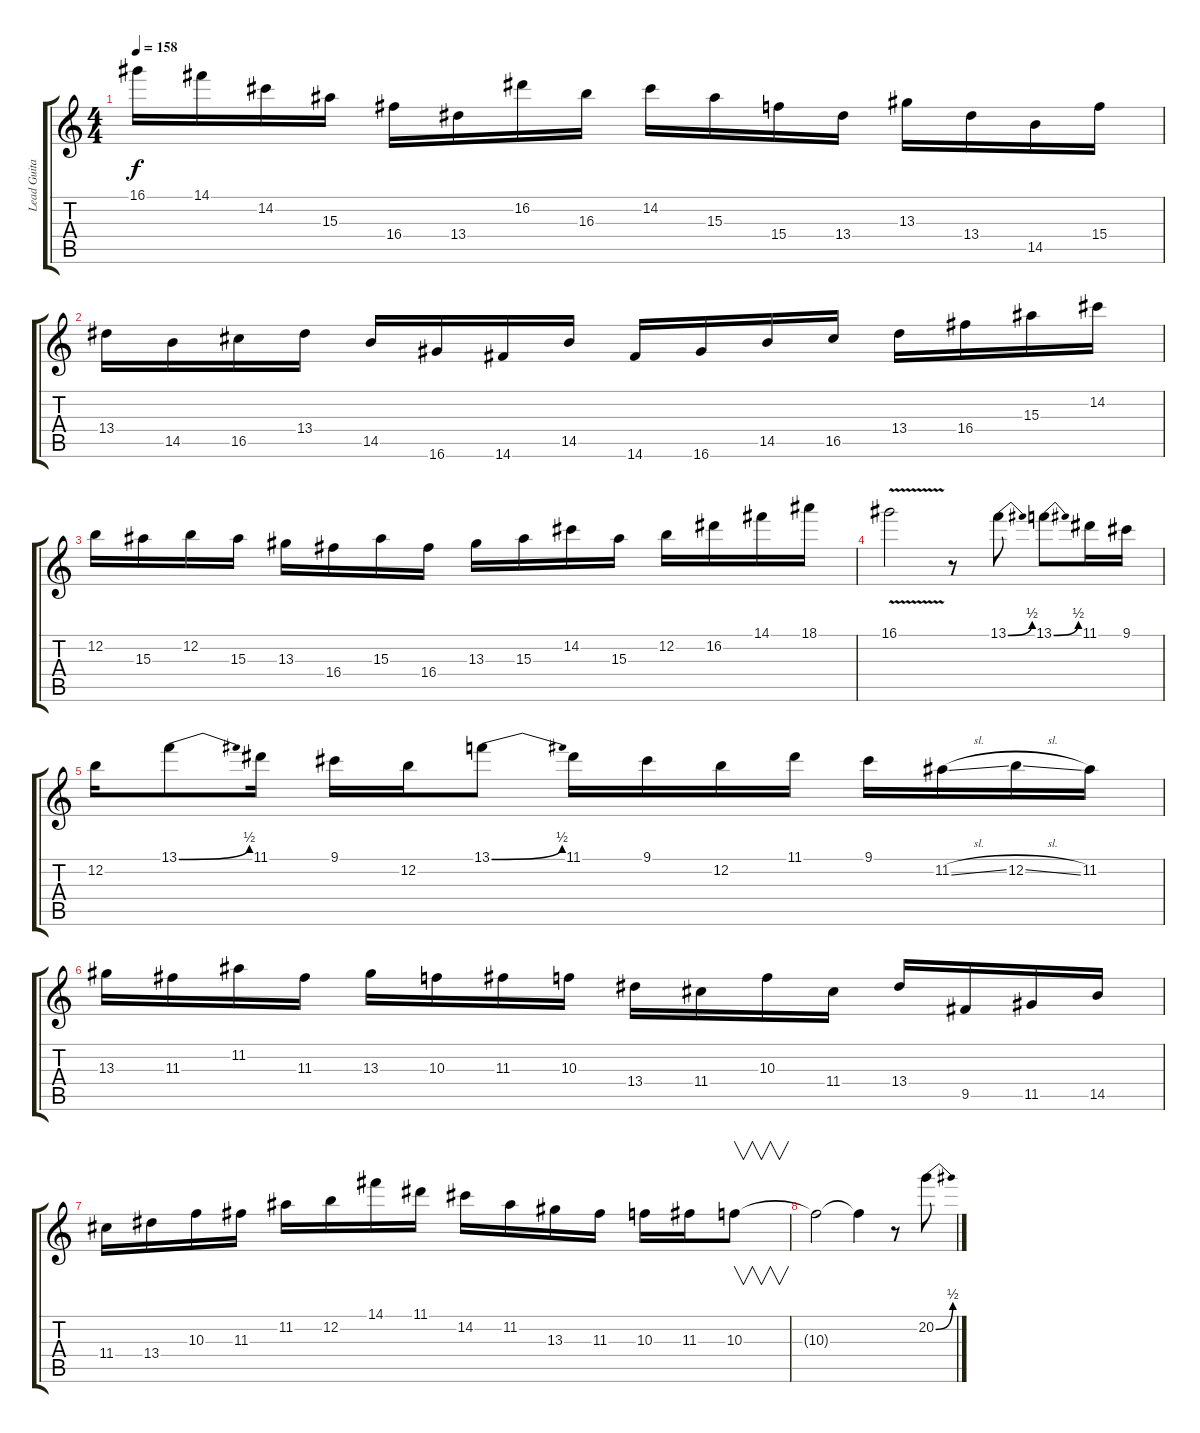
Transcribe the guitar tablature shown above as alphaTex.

\track ("Lead Guitar" "Lead Guita") {instrument overdrivenguitar}
\staff {score tabs}
\tuning (E4 B3 G3 D3 A2 E2) {hide}
\ts (4 4)
\tempo 158
\clef g2
\ks c
16.1.16{dy f} 14.1.16 14.2.16 15.3.16 16.4.16 13.4.16 16.2.16 16.3.16 14.2.16 15.3.16 15.4.16 13.4.16 13.3.16 13.4.16 14.5.16 15.4.16 |
13.4.16 14.5.16 16.5.16 13.4.16 14.5.16 16.6.16 14.6.16 14.5.16 14.6.16 16.6.16 14.5.16 16.5.16 13.4.16 16.4.16 15.3.16 14.2.16 |
12.2.16 15.3.16 12.2.16 15.3.16 13.3.16 16.4.16 15.3.16 16.4.16 13.3.16 15.3.16 14.2.16 15.3.16 12.2.16 16.2.16 14.1.16 18.1.16 |
16.1{v}.2 r.8 13.1{be (bend 0 0 60 2)}.8 13.1{be (bend 0 0 60 2)}.8 11.1.16 9.1.16 |
12.2.16 13.1{be (bend 0 0 60 2)}.8 11.1.16 9.1.16 12.2.16 13.1{be (bend 0 0 60 2)}.8 11.1.16 9.1.16 12.2.16 11.1.16 9.1.16 11.2{sl}.16 12.2{sl}.16 11.2.16 |
13.3.16 11.3.16 11.2.16 11.3.16 13.3.16 10.3.16 11.3.16 10.3.16 13.4.16 11.4.16 10.3.16 11.4.16 13.4.16 9.5.16 11.5.16 14.5.16 |
11.4.16 13.4.16 10.3.16 11.3.16 11.2.16 12.2.16 14.1.16 11.1.16 14.2.16 11.2.16 13.3.16 11.3.16 10.3.16 11.3.16 10.3.8{v} |
10.3{t}.2 10.3{t}.4 r.8 20.2{be (bend 0 0 60 2)}.8
